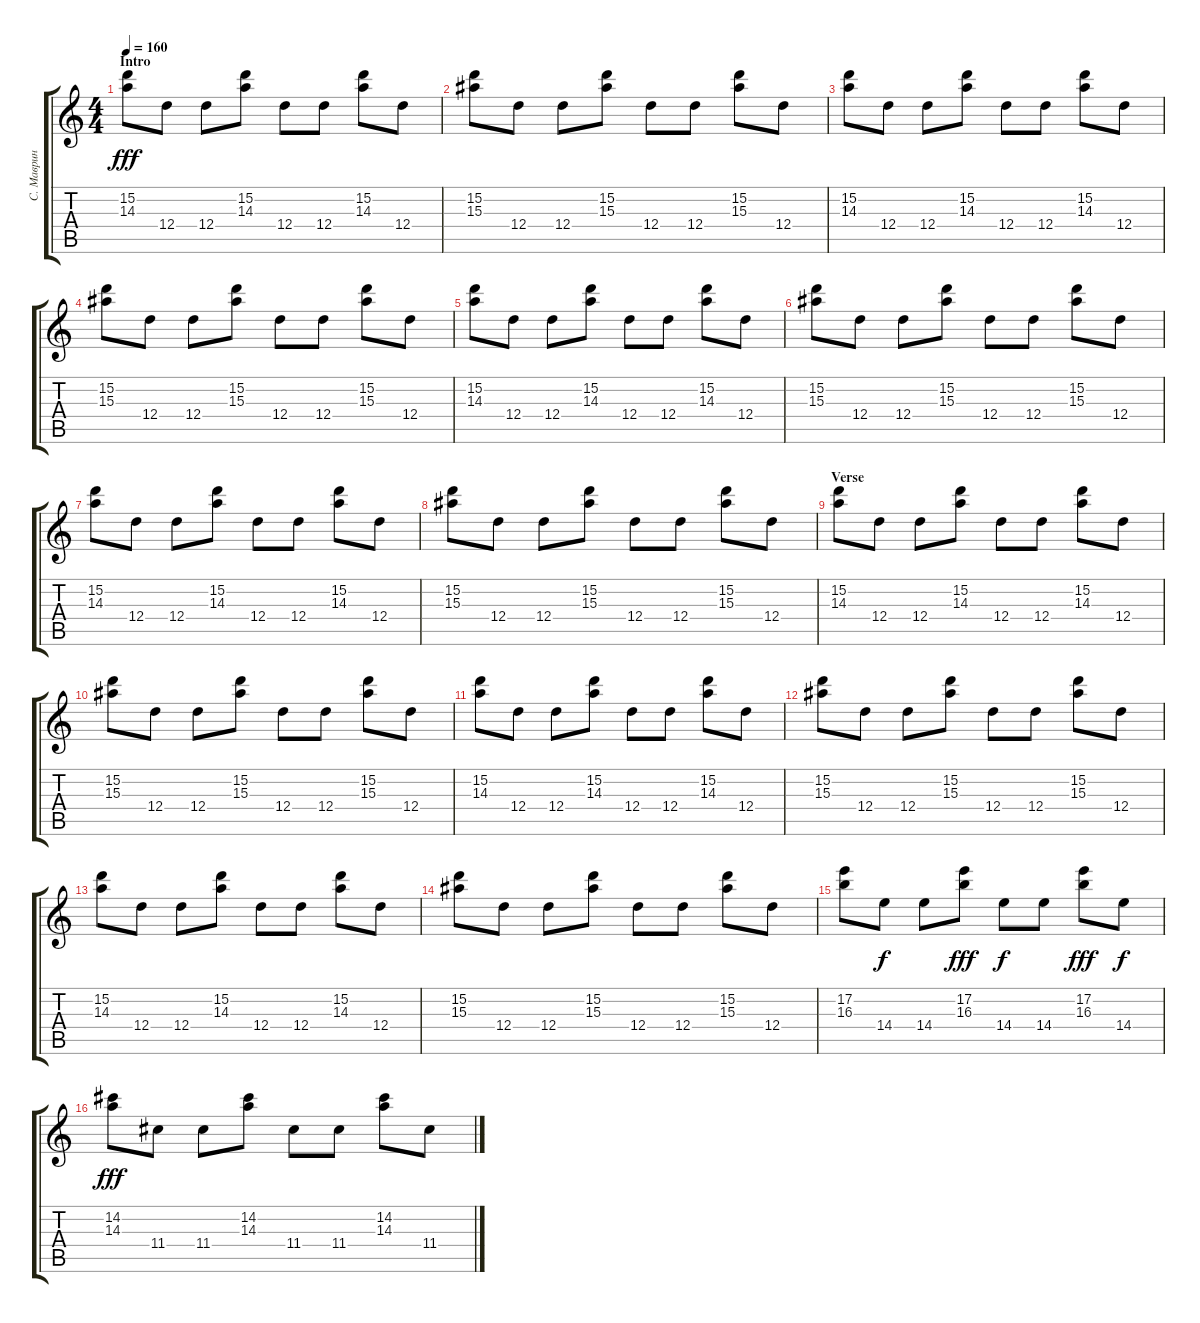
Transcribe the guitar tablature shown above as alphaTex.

\track ("C. Маврин" "C. Маврин") {instrument overdrivenguitar}
\staff {score tabs}
\tuning (E4 B3 G3 D3 A2 E2) {hide}
\ts (4 4)
\section ("" "Intro")
\tempo 160
\clef g2
\ks c
(15.2 14.3).8{dy fff instrument overdrivenguitar} 12.4.8 12.4.8 (15.2 14.3).8 12.4.8 12.4.8 (15.2 14.3).8 12.4.8 |
(15.2 15.3).8 12.4.8 12.4.8 (15.2 15.3).8 12.4.8 12.4.8 (15.2 15.3).8 12.4.8 |
(15.2 14.3).8 12.4.8 12.4.8 (15.2 14.3).8 12.4.8 12.4.8 (15.2 14.3).8 12.4.8 |
(15.2 15.3).8 12.4.8 12.4.8 (15.2 15.3).8 12.4.8 12.4.8 (15.2 15.3).8 12.4.8 |
(15.2 14.3).8 12.4.8 12.4.8 (15.2 14.3).8 12.4.8 12.4.8 (15.2 14.3).8 12.4.8 |
(15.2 15.3).8 12.4.8 12.4.8 (15.2 15.3).8 12.4.8 12.4.8 (15.2 15.3).8 12.4.8 |
(15.2 14.3).8 12.4.8 12.4.8 (15.2 14.3).8 12.4.8 12.4.8 (15.2 14.3).8 12.4.8 |
(15.2 15.3).8 12.4.8 12.4.8 (15.2 15.3).8 12.4.8 12.4.8 (15.2 15.3).8 12.4.8 |
\section ("" "Verse")
(15.2 14.3).8 12.4.8 12.4.8 (15.2 14.3).8 12.4.8 12.4.8 (15.2 14.3).8 12.4.8 |
(15.2 15.3).8 12.4.8 12.4.8 (15.2 15.3).8 12.4.8 12.4.8 (15.2 15.3).8 12.4.8 |
(15.2 14.3).8 12.4.8 12.4.8 (15.2 14.3).8 12.4.8 12.4.8 (15.2 14.3).8 12.4.8 |
(15.2 15.3).8 12.4.8 12.4.8 (15.2 15.3).8 12.4.8 12.4.8 (15.2 15.3).8 12.4.8 |
(15.2 14.3).8 12.4.8 12.4.8 (15.2 14.3).8 12.4.8 12.4.8 (15.2 14.3).8 12.4.8 |
(15.2 15.3).8 12.4.8 12.4.8 (15.2 15.3).8 12.4.8 12.4.8 (15.2 15.3).8 12.4.8 |
(17.2 16.3).8 14.4.8{dy f} 14.4.8 (17.2 16.3).8{dy fff} 14.4.8{dy f} 14.4.8 (17.2 16.3).8{dy fff} 14.4.8{dy f} |
(14.2 14.3).8{dy fff} 11.4.8 11.4.8 (14.2 14.3).8 11.4.8 11.4.8 (14.2 14.3).8 11.4.8
